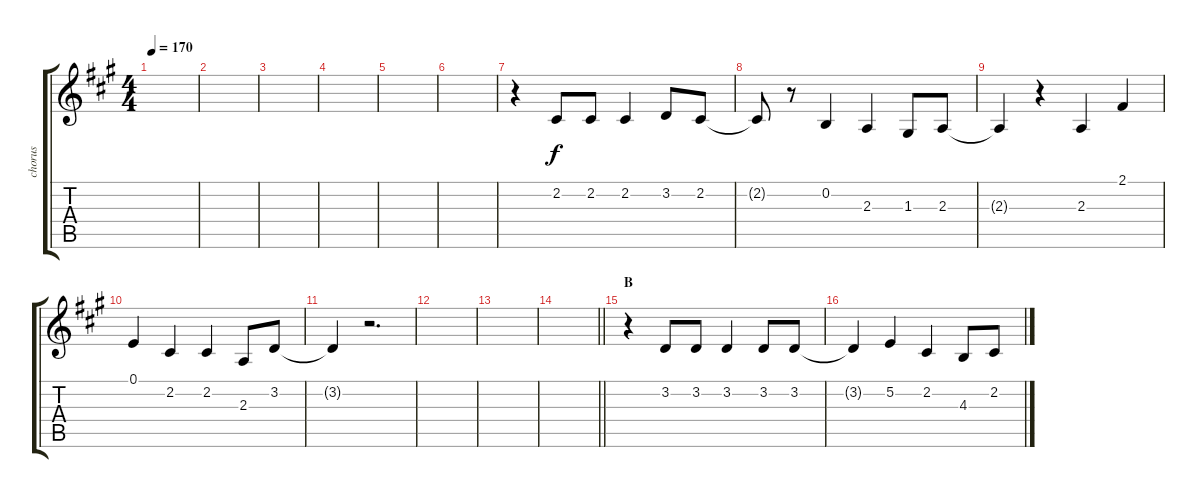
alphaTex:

\track ("chorus" "chorus") {instrument flute}
\staff {score tabs}
\tuning (E4 B3 G3 D3 A2 E2) {hide}
\ts (4 4)
\tempo 170
\clef g2
\ks a
|
|
|
|
|
|
r.4 2.2.8 2.2.8 2.2.4 3.2.8 2.2.8 |
2.2{t}.8 r.8 0.2.4 2.3.4 1.3.8 2.3.8 |
2.3{t}.4 r.4 2.3.4 2.1.4 |
0.1.4 2.2.4 2.2.4 2.3.8 3.2.8 |
3.2{t}.4 r.2{d} |
|
|
\barLineRight lightlight
|
\section ("" "B")
r.4 3.2.8 3.2.8 3.2.4 3.2.8 3.2.8 |
3.2{t}.4 5.2.4 2.2.4 4.3.8 2.2.8
